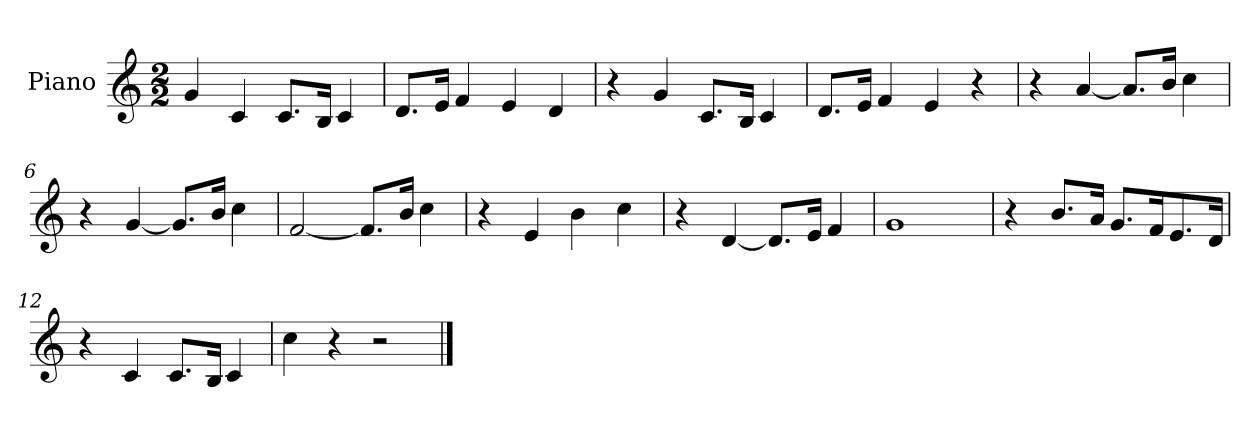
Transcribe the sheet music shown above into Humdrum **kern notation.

**kern
*part1
*staff1
*I"Piano
*I'Pno
*clefG2
*k[]
*C:
*M2/2
=1
4g/
4c/
8.c/L
16B/Jk
4c/
=2
8.d/L
16e/Jk
4f/
4e/
4d/
=3
4r
4g/
8.c/L
16B/Jk
4c/
=4
8.d/L
16e/Jk
4f/
4e/
4r
=5
4r
[4a/
8.a/L]
16b/Jk
4cc\
=6
4r
[4g/
8.g/L]
16b/Jk
4cc\
=7
[2f/
8.f/L]
16b/Jk
4cc\
=8
4r
4e/
4b\
4cc\
=9
4r
[4d/
8.d/L]
16e/Jk
4f/
=10
1g
=11
4r
8.b/L
16a/Jk
8.g/L
16f/K
8.e/
16d/Jk
=12
4r
4c/
8.c/L
16B/Jk
4c/
=13
4cc\
4r
2r
==
*-
